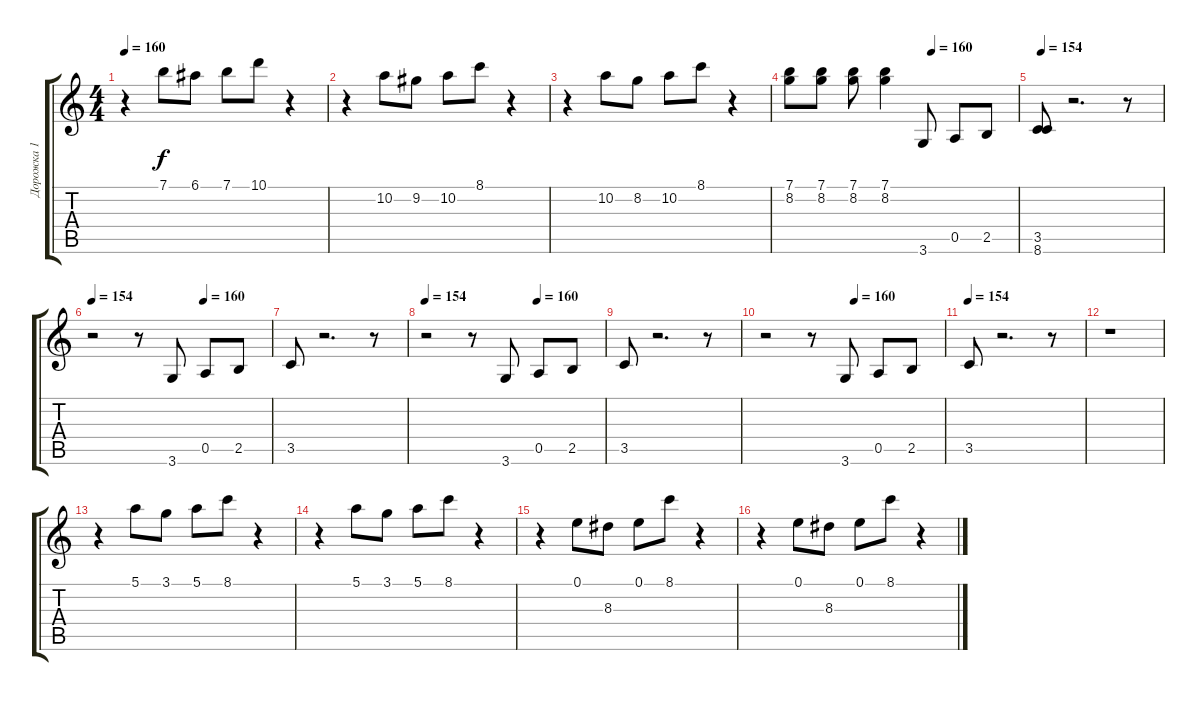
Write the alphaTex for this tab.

\track ("Дорожка 1" "Дорожка 1") {instrument distortionguitar}
\staff {score tabs}
\tuning (E4 B3 G3 D3 A2 E2) {hide}
\ts (4 4)
\tempo 160
\clef g2
\ks c
r.4{dy f} 7.1.8 6.1.8 7.1.8 10.1.8 r.4 |
r.4 10.2.8 9.2.8 10.2.8 8.1.8 r.4 |
r.4 10.2.8 8.2.8 10.2.8 8.1.8 r.4 |
\tempo (160 0.625)
(7.1 8.2).8 (7.1 8.2).8 (7.1 8.2).8 (7.1 8.2).4 3.6.8 0.5.8 2.5.8 |
\tempo 154
(3.5 8.6).8 r.2{d} r.8 |
\tempo 154
\tempo (160 0.625)
r.2 r.8 3.6.8 0.5.8 2.5.8 |
3.5.8 r.2{d} r.8 |
\tempo 154
\tempo (160 0.625)
r.2 r.8 3.6.8 0.5.8 2.5.8 |
3.5.8 r.2{d} r.8 |
\tempo (160 0.5)
r.2 r.8 3.6.8 0.5.8 2.5.8 |
\tempo 154
3.5.8 r.2{d} r.8 |
r.1 |
r.4 5.1.8 3.1.8 5.1.8 8.1.8 r.4 |
r.4 5.1.8 3.1.8 5.1.8 8.1.8 r.4 |
r.4 0.1.8 8.3.8 0.1.8 8.1.8 r.4 |
r.4 0.1.8 8.3.8 0.1.8 8.1.8 r.4
